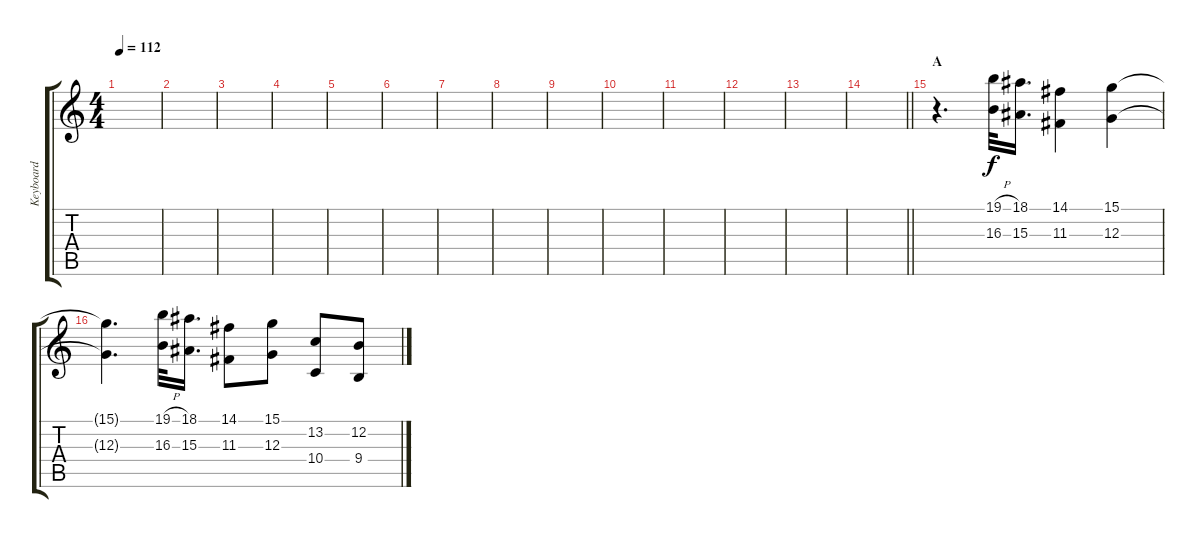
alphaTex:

\track ("Keyboard" "Keyboard") {instrument stringensemble1}
\staff {score tabs}
\tuning (E4 B3 G3 D3 A2 E2) {hide}
\ts (4 4)
\tempo 112
\clef g2
\ks c
|
|
|
|
|
|
|
|
|
|
|
|
|
\barLineRight lightlight
|
\section ("" "A")
r.4{d volume 10} (19.1{h} 16.3{h}).32 (18.1 15.3).16{d} (14.1 11.3).4 (15.1 12.3).4 |
(15.1{t} 12.3{t}).4{d} (19.1{h} 16.3{h}).32 (18.1 15.3).16{d} (14.1 11.3).8 (15.1 12.3).8 (13.2 10.4).8 (12.2 9.4).8
